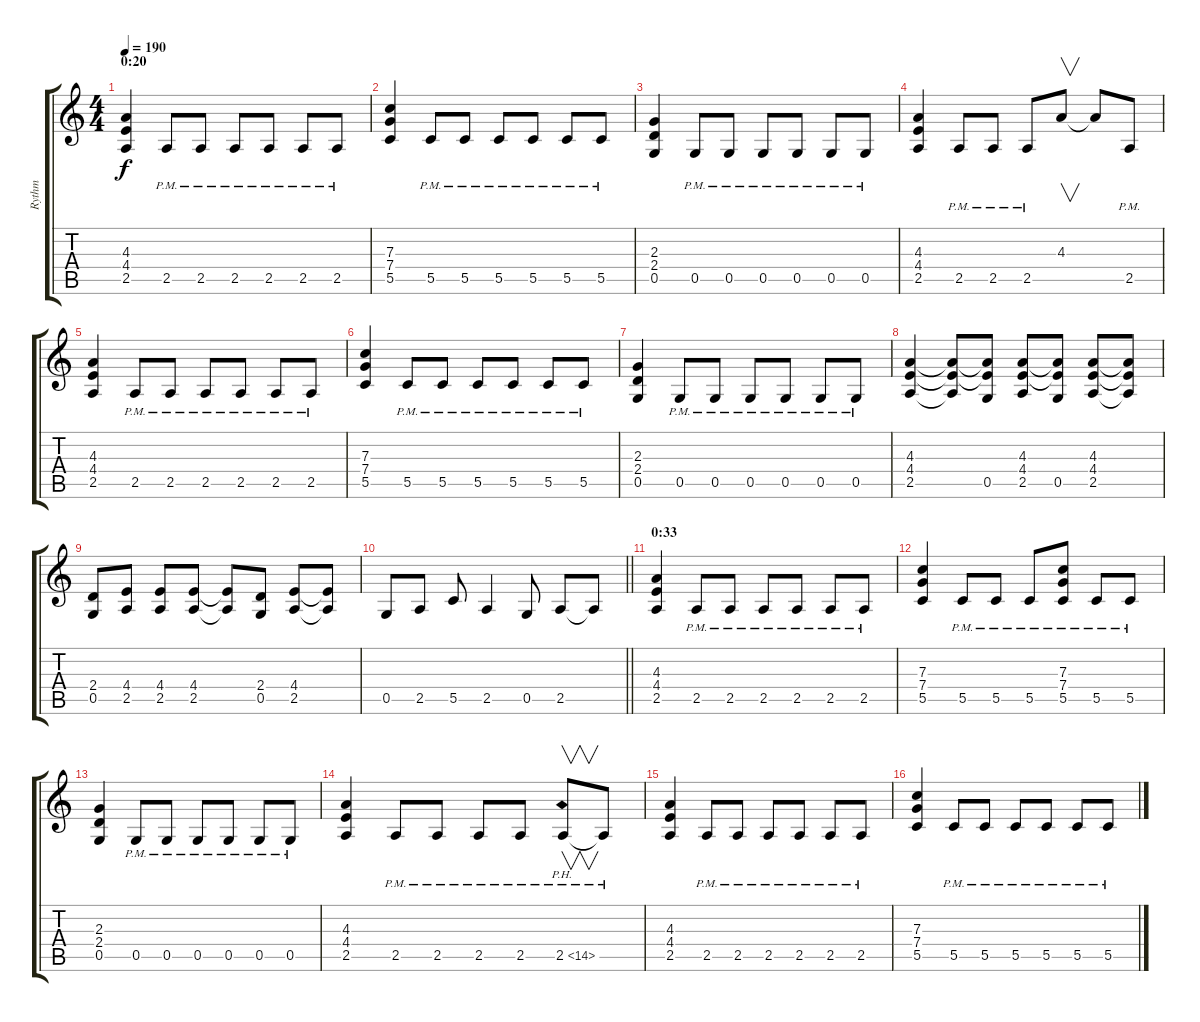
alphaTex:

\track ("Rythm" "Rythm") {instrument distortionguitar}
\staff {score tabs}
\tuning (D4 A3 F3 C3 G2 D2) {hide}
\ts (4 4)
\section ("" "0:20")
\tempo 190
\clef g2
\ks c
(4.3 4.4 2.5).4{dy f} 2.5{pm}.8 2.5{pm}.8 2.5{pm}.8 2.5{pm}.8 2.5{pm}.8 2.5{pm}.8 |
(7.3 7.4 5.5).4 5.5{pm}.8 5.5{pm}.8 5.5{pm}.8 5.5{pm}.8 5.5{pm}.8 5.5{pm}.8 |
(2.3 2.4 0.5).4 0.5{pm}.8 0.5{pm}.8 0.5{pm}.8 0.5{pm}.8 0.5{pm}.8 0.5{pm}.8 |
(4.3 4.4 2.5).4 2.5{pm}.8 2.5{pm}.8 2.5{pm}.8 4.3.8{v} 4.3{t}.8 2.5{pm}.8 |
(4.3 4.4 2.5).4 2.5{pm}.8 2.5{pm}.8 2.5{pm}.8 2.5{pm}.8 2.5{pm}.8 2.5{pm}.8 |
(7.3 7.4 5.5).4 5.5{pm}.8 5.5{pm}.8 5.5{pm}.8 5.5{pm}.8 5.5{pm}.8 5.5{pm}.8 |
(2.3 2.4 0.5).4 0.5{pm}.8 0.5{pm}.8 0.5{pm}.8 0.5{pm}.8 0.5{pm}.8 0.5{pm}.8 |
(4.3 4.4 2.5).4 (4.3{t} 4.4{t} 2.5{t}).8 (4.3{t} 4.4{t} 0.5).8 (4.3 4.4 2.5).8 (4.3{t} 4.4{t} 0.5).8 (4.3 4.4 2.5).8 (4.3{t} 4.4{t} 2.5{t}).8 |
(2.4 0.5).8 (4.4 2.5).8 (4.4 2.5).8 (4.4 2.5).8 (4.4{t} 2.5{t}).8 (2.4 0.5).8 (4.4 2.5).8 (4.4{t} 2.5{t}).8 |
\barLineRight lightlight
0.5.8 2.5.8 5.5.8 2.5.4 0.5.8 2.5.8 2.5{t}.8 |
\section ("" "0:33")
(4.3 4.4 2.5).4 2.5{pm}.8 2.5{pm}.8 2.5{pm}.8 2.5{pm}.8 2.5{pm}.8 2.5{pm}.8 |
(7.3 7.4 5.5).4 5.5{pm}.8 5.5{pm}.8 5.5{pm}.8 (7.3 7.4 5.5{pm}).8 5.5{pm}.8 5.5{pm}.8 |
(2.3 2.4 0.5).4 0.5{pm}.8 0.5{pm}.8 0.5{pm}.8 0.5{pm}.8 0.5{pm}.8 0.5{pm}.8 |
(4.3 4.4 2.5).4 2.5{pm}.8 2.5{pm}.8 2.5{pm}.8 2.5{pm}.8 2.5{ph 12 pm}.8{v} 2.5{pm t}.8 |
(4.3 4.4 2.5).4 2.5{pm}.8 2.5{pm}.8 2.5{pm}.8 2.5{pm}.8 2.5{pm}.8 2.5{pm}.8 |
(7.3 7.4 5.5).4 5.5{pm}.8 5.5{pm}.8 5.5{pm}.8 5.5{pm}.8 5.5{pm}.8 5.5{pm}.8
